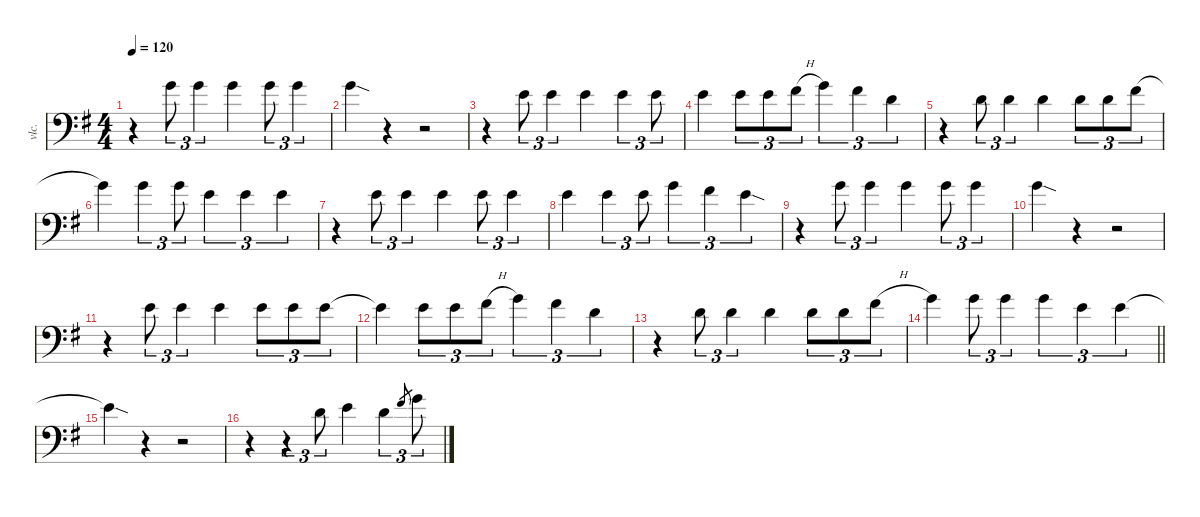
\defaultSystemsLayout 4
\hideDynamics
\bracketExtendMode nobrackets
\otherSystemsTrackNameOrientation horizontal
\track ("Voz" "vlc.") {defaultSystemsLayout 16 instrument cello}
\staff {score}
\tuning (E4 B3 G3 D3 A2 E2)
\ts (4 4)
\tempo 120
\clef f4
\ks g
r.4{dy f beam Down} 3.1{acc forcenatural}.8{tu (3 2) beam Down} 3.1{acc forcenatural}.4{tu (3 2) beam Down} 3.1{acc forcenatural}.4{beam Down} 3.1{acc forcenatural}.8{tu (3 2) beam Down} 3.1{acc forcenatural}.4{tu (3 2) beam Down} |
3.1{sod acc forcenatural}.4{beam Down} r.4{beam Down} r.2{beam Down} |
r.4{beam Down} 0.1{acc forcenatural}.8{tu (3 2) beam Down} 0.1{acc forcenatural}.4{tu (3 2) beam Down} 0.1{acc forcenatural}.4{beam Down} 0.1{acc forcenatural}.4{tu (3 2) beam Down} 0.1{acc forcenatural}.8{tu (3 2) beam Down} |
0.1{acc forcenatural}.4{beam Down} 0.1{acc forcenatural}.8{tu (3 2) beam Down} 0.1{acc forcenatural}.8{tu (3 2) beam Down} 2.1{h acc #}.8{tu (3 2) beam Down} 3.1{acc forcenatural}.4{tu (3 2) beam Down} 2.1{acc #}.4{tu (3 2) beam Down} 3.2{acc forcenatural}.4{tu (3 2) beam Down} |
r.4{beam Down} 3.2{acc forcenatural}.8{tu (3 2) beam Down} 3.2{acc forcenatural}.4{tu (3 2) beam Down} 3.2{acc forcenatural}.4{beam Down} 3.2{acc forcenatural}.8{tu (3 2) beam Down} 3.2{acc forcenatural}.8{tu (3 2) beam Down} 2.1{h acc #}.8{tu (3 2) beam Down} |
3.1{acc forcenatural}.4{beam Down} 3.1{acc forcenatural}.4{tu (3 2) beam Down} 3.1{acc forcenatural}.8{tu (3 2) beam Down} 0.1{acc forcenatural}.4{tu (3 2) beam Down} 0.1{acc forcenatural}.4{tu (3 2) beam Down} 0.1{acc forcenatural}.4{tu (3 2) beam Down} |
r.4{beam Down} 0.1{acc forcenatural}.8{tu (3 2) beam Down} 0.1{acc forcenatural}.4{tu (3 2) beam Down} 0.1{acc forcenatural}.4{beam Down} 0.1{acc forcenatural}.8{tu (3 2) beam Down} 0.1{acc forcenatural}.4{tu (3 2) beam Down} |
5.2{acc forcenatural}.4{beam Down} 0.1{acc forcenatural}.4{tu (3 2) beam Down} 0.1{acc forcenatural}.8{tu (3 2) beam Down} 3.1{acc forcenatural}.4{tu (3 2) beam Down} 2.1{acc #}.4{tu (3 2) beam Down} 0.1{sod acc forcenatural}.4{tu (3 2) beam Down} |
r.4{beam Down} 3.1{acc forcenatural}.8{tu (3 2) beam Down} 3.1{acc forcenatural}.4{tu (3 2) beam Down} 3.1{acc forcenatural}.4{beam Down} 3.1{acc forcenatural}.8{tu (3 2) beam Down} 3.1{acc forcenatural}.4{tu (3 2) beam Down} |
3.1{sod acc forcenatural}.4{beam Down} r.4{beam Down} r.2{beam Down} |
r.4{beam Down} 0.1{acc forcenatural}.8{tu (3 2) beam Down} 0.1{acc forcenatural}.4{tu (3 2) beam Down} 0.1{acc forcenatural}.4{beam Down} 0.1{acc forcenatural}.8{tu (3 2) beam Down} 0.1{acc forcenatural}.8{tu (3 2) beam Down} 0.1{acc forcenatural}.8{tu (3 2) beam Down} |
0.1{t acc forcenatural}.4{beam Down} 0.1{acc forcenatural}.8{tu (3 2) beam Down} 0.1{acc forcenatural}.8{tu (3 2) beam Down} 2.1{h acc #}.8{tu (3 2) beam Down} 3.1{acc forcenatural}.4{tu (3 2) beam Down} 2.1{acc #}.4{tu (3 2) beam Down} 3.2{acc forcenatural}.4{tu (3 2) beam Down} |
r.4{beam Down} 3.2{acc forcenatural}.8{tu (3 2) beam Down} 3.2{acc forcenatural}.4{tu (3 2) beam Down} 3.2{acc forcenatural}.4{beam Down} 3.2{acc forcenatural}.8{tu (3 2) beam Down} 3.2{acc forcenatural}.8{tu (3 2) beam Down} 2.1{h acc #}.8{tu (3 2) beam Down} |
\barLineRight lightlight
3.1{acc forcenatural}.4{beam Down} 3.1{acc forcenatural}.8{tu (3 2) beam Down} 3.1{acc forcenatural}.4{tu (3 2) beam Down} 3.1{acc forcenatural}.4{tu (3 2) beam Down} 0.1{acc forcenatural}.4{tu (3 2) beam Down} 0.1{acc forcenatural}.4{tu (3 2) beam Down} |
0.1{sod t acc forcenatural}.4{beam Down} r.4{beam Down} r.2{beam Down} |
r.4{beam Down} r.4{tu (3 2) beam Down} 3.2{acc forcenatural}.8{tu (3 2) beam Down} 0.1{acc forcenatural}.4{beam Down} 3.2{acc forcenatural}.4{tu (3 2) beam Down} 2.1{acc #}.8{gr dy mf beam Up} 3.1{acc forcenatural}.8{tu (3 2) dy f beam Down}
